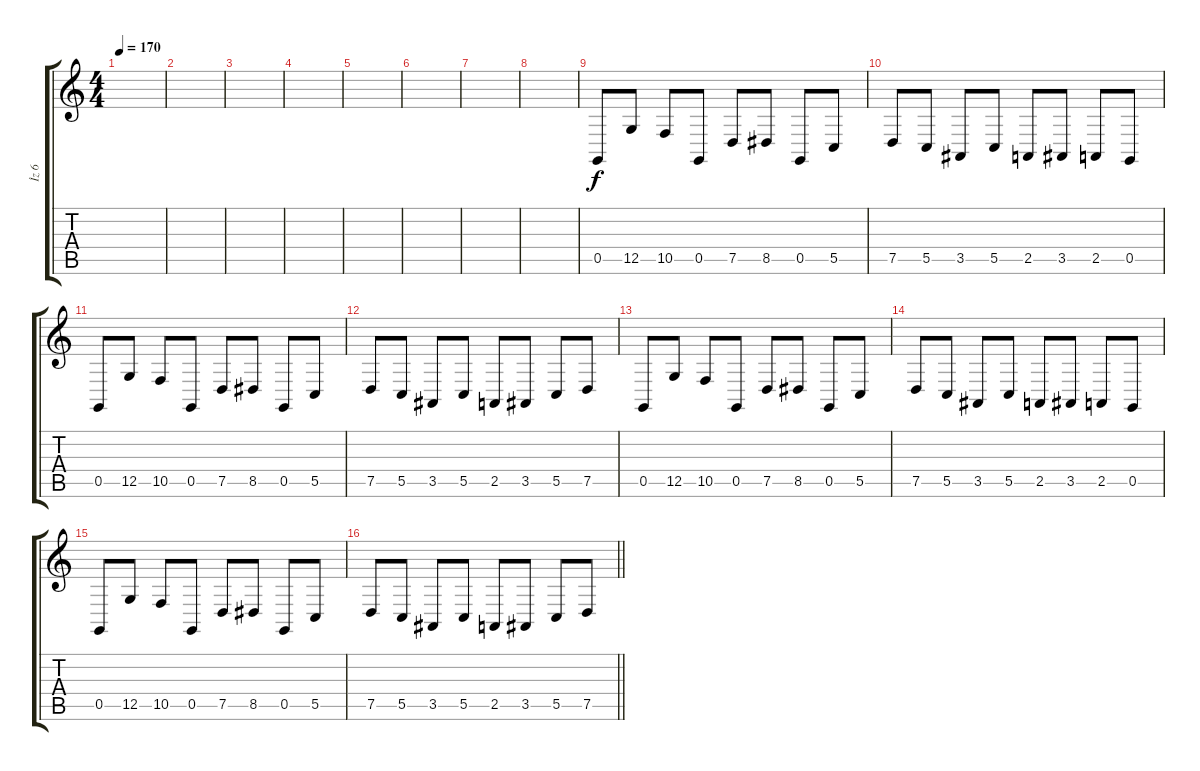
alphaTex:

\track ("İz 6" "İz 6") {instrument acousticgrandpiano}
\staff {score tabs}
\tuning (D4 A3 F3 C3 G2 D2) {hide}
\ts (4 4)
\tempo 170
\clef g2
\ks c
|
|
|
|
|
|
|
|
0.5.8 12.5.8 10.5.8 0.5.8 7.5.8 8.5.8 0.5.8 5.5.8 |
7.5.8 5.5.8 3.5.8 5.5.8 2.5.8 3.5.8 2.5.8 0.5.8 |
0.5.8 12.5.8 10.5.8 0.5.8 7.5.8 8.5.8 0.5.8 5.5.8 |
7.5.8 5.5.8 3.5.8 5.5.8 2.5.8 3.5.8 5.5.8 7.5.8 |
0.5.8 12.5.8 10.5.8 0.5.8 7.5.8 8.5.8 0.5.8 5.5.8 |
7.5.8 5.5.8 3.5.8 5.5.8 2.5.8 3.5.8 2.5.8 0.5.8 |
0.5.8 12.5.8 10.5.8 0.5.8 7.5.8 8.5.8 0.5.8 5.5.8 |
\barLineRight lightlight
7.5.8 5.5.8 3.5.8 5.5.8 2.5.8 3.5.8 5.5.8 7.5.8
